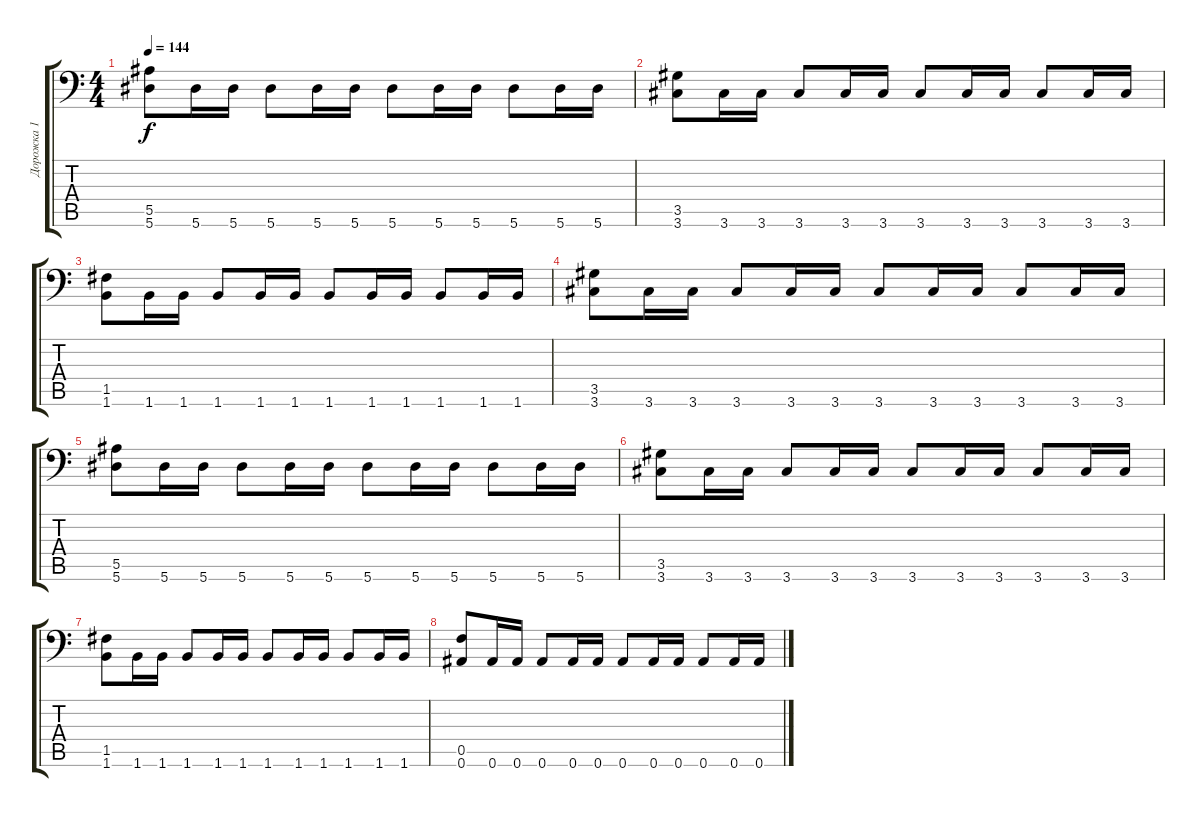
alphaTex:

\track ("Дорожка 1" "Дорожка 1") {instrument distortionguitar}
\staff {score tabs}
\tuning (C4 G3 Eb3 Bb2 F2 Bb1) {hide}
\ts (4 4)
\tempo 144
\clef f4
\ks c
(5.5 5.6).8{dy f} 5.6.16 5.6.16 5.6.8 5.6.16 5.6.16 5.6.8 5.6.16 5.6.16 5.6.8 5.6.16 5.6.16 |
(3.5 3.6).8 3.6.16 3.6.16 3.6.8 3.6.16 3.6.16 3.6.8 3.6.16 3.6.16 3.6.8 3.6.16 3.6.16 |
(1.5 1.6).8 1.6.16 1.6.16 1.6.8 1.6.16 1.6.16 1.6.8 1.6.16 1.6.16 1.6.8 1.6.16 1.6.16 |
(3.5 3.6).8 3.6.16 3.6.16 3.6.8 3.6.16 3.6.16 3.6.8 3.6.16 3.6.16 3.6.8 3.6.16 3.6.16 |
(5.5 5.6).8 5.6.16 5.6.16 5.6.8 5.6.16 5.6.16 5.6.8 5.6.16 5.6.16 5.6.8 5.6.16 5.6.16 |
(3.5 3.6).8 3.6.16 3.6.16 3.6.8 3.6.16 3.6.16 3.6.8 3.6.16 3.6.16 3.6.8 3.6.16 3.6.16 |
(1.5 1.6).8 1.6.16 1.6.16 1.6.8 1.6.16 1.6.16 1.6.8 1.6.16 1.6.16 1.6.8 1.6.16 1.6.16 |
(0.5 0.6).8 0.6.16 0.6.16 0.6.8 0.6.16 0.6.16 0.6.8 0.6.16 0.6.16 0.6.8 0.6.16 0.6.16
